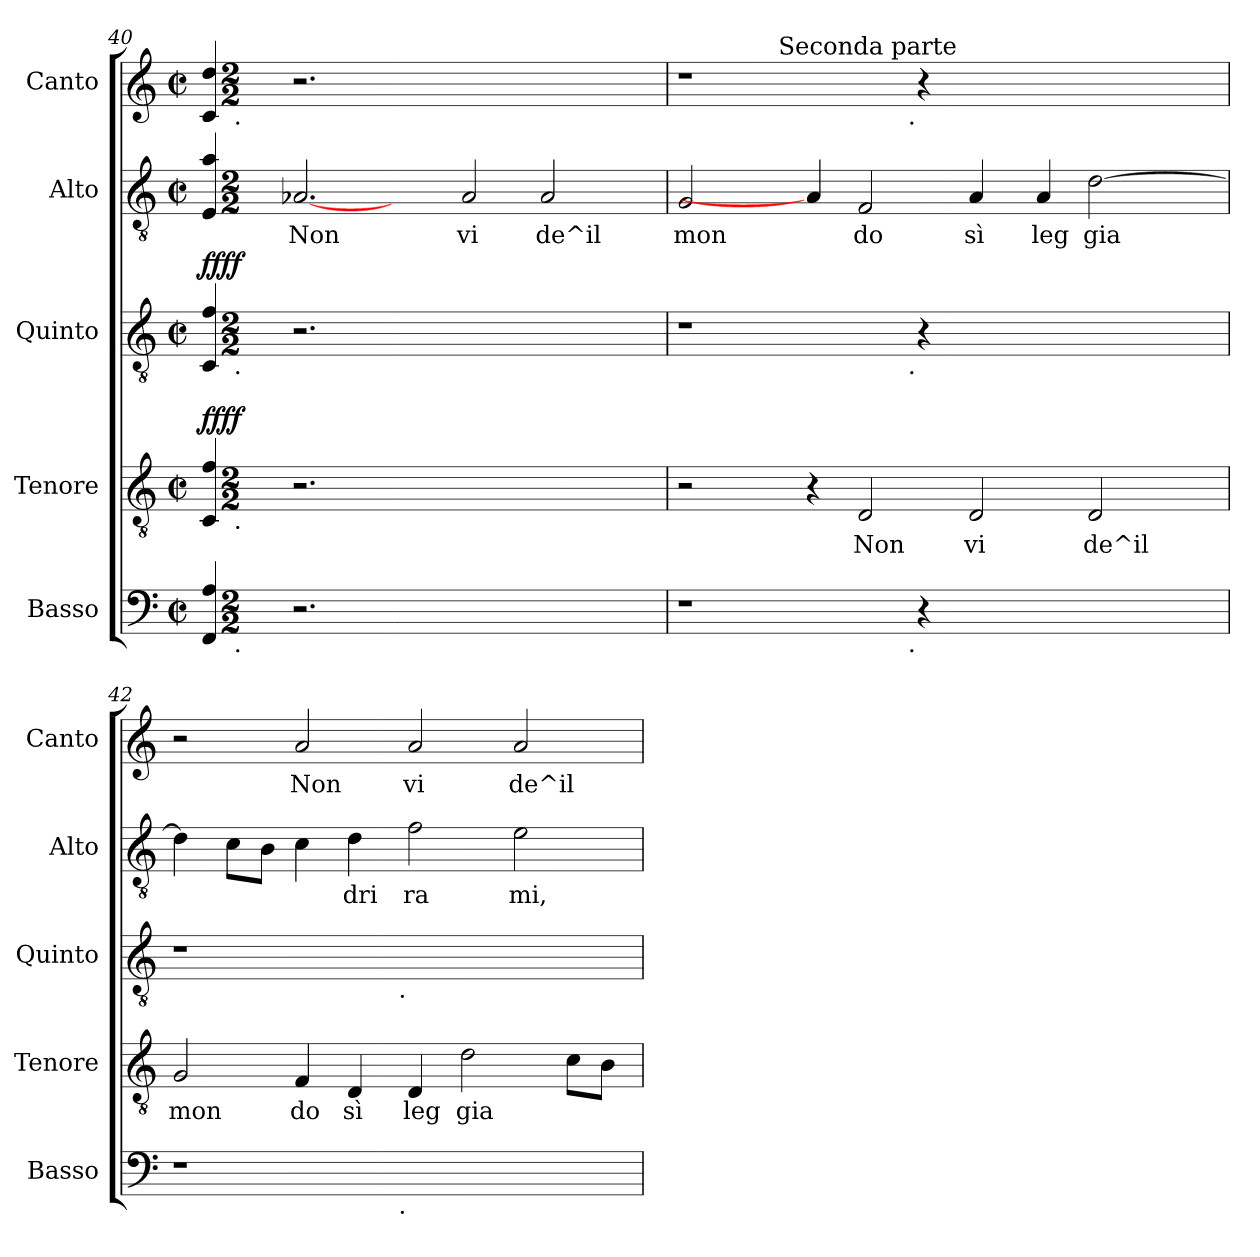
**kern	**text	**kern	**text	**dynam	**kern	**text	**dynam	**kern	**text	**kern	**text
*part5	*part5	*part4	*part4	*part4	*part3	*part3	*part3	*part2	*part2	*part1	*part1
*staff5	*staff5	*staff4	*staff4	*staff4	*staff3	*staff3	*staff3	*staff2	*staff2	*staff1	*staff1
*I"Basso	*	*I"Tenore	*	*	*I"Quinto	*	*	*I"Alto	*	*I"Canto	*
*I'Basso	*	*I'Tenore	*	*	*I'Quinto	*	*	*I'Alto	*	*I'Canto	*
!!LO:LB:g=z
*clefF4	*	*clefGv2	*	*	*clefGv2	*	*	*clefGv2	*	*clefG2	*
*k[]	*	*k[]	*	*	*k[]	*	*	*k[]	*	*k[]	*
*C:	*	*C:	*	*	*C:	*	*	*C:	*	*C:	*
*M2/2	*	*M2/2	*	*	*M2/2	*	*	*M2/2	*	*M2/2	*
*met(c|)	*	*met(c|)	*	*	*met(c|)	*	*	*met(c|)	*	*met(c|)	*
=40	=40	=40	=40	=40	=40	=40	=40	=40	=40	=40	=40
!	!	!	!	!	!	!	!	!	!	!LO:TX:b:t=b	!
!	!	!	!	!	!LO:TX:b:t=b	!	!	!	!	!	!
!	!	!LO:TX:b:t=b	!	!	!	!	!	!	!	!	!
!LO:TX:b:t=b	!	!	!	!	!	!	!	!	!	!	!
!	!LO:LY:b:cj	!	!LO:LY:b:cj	!LO:DY:b	!	!LO:LY:b:cj	!LO:DY:b	!	!LO:LY:b:cj	!	!LO:LY:b:cj
*^	*	*^	*	*	*^	*	*	*	*	*^	*
4A/ 4FF/	16..ryy	.	4f/ 4C/	16..ryy	.	ffff	4f/ 4C/	16..ryy	--	ffff	4a/ 4E/	.	4c/ 4dd/	16..ryy	.
!	!	!	!	!	!	!	!	!	!	!	!	!	!	!LO:TX:b:t=.	!
!	!	!	!	!	!	!	!	!LO:TX:b:t=.	!	!	!	!	!	!	!
!	!	!	!	!LO:TX:b:t=.	!	!	!	!	!	!	!	!	!	!	!
!	!LO:TX:b:t=.	!	!	!	!	!	!	!	!	!	!	!	!	!	!
.	1ryy	.	.	1ryy	.	.	.	1ryy	.	.	.	.	.	1ryy	.
*M2/2	*	*	*M2/2	*	*	*	*M2/2	*	*	*	*M2/2	*	*M2/2	*	*
*met(c|)	*	*	*met(c|)	*	*	*	*met(c|)	*	*	*	*met(c|)	*	*met(c|)	*	*
!	!	!	!	!	!	!	!	!	!	!	!	!LO:LY:b:cj	!	!	!
2.r	.	.	2.r	.	.	.	2.r	.	.	.	[2.A-X	Non	2.r	.	.
1ryy	.	.	1ryy	.	.	.	1ryy	.	.	.	4ryy	.	1ryy	.	.
.	1ryy	.	.	1ryy	.	.	.	1ryy	.	.	.	.	.	1ryy	.
!	!	!	!	!	!	!	!	!	!	!	!	!LO:LY:b:cj	!	!	!
.	.	.	.	.	.	.	.	.	.	.	2A-/	vi	.	.	.
!	!	!	!	!	!	!	!	!	!	!	!	!LO:LY:b:cj	!	!	!
.	.	.	.	.	.	.	.	.	.	.	2A-/	de^il	.	.	.
4ryy	.	.	4ryy	.	.	.	4ryy	.	.	.	.	.	4ryy	.	.
.	8ryy	.	.	8ryy	.	.	.	8ryy	.	.	.	.	.	8ryy	.
.	64ryy	.	.	64ryy	.	.	.	64ryy	.	.	.	.	.	64ryy	.
=41	=41	=41	=41	=41	=41	=41	=41	=41	=41	=41	=41	=41	=41	=41	=41
!	!	!	!	!	!	!	!	!	!	!	!	!LO:LY:b:cj	!	!	!
*	*	*	*v	*v	*	*	*	*	*	*	*	*	*	*^	*
1r	2ryy	.	2r	.	.	1r	2ryy	.	.	2G/	mon	1r	4ryy	2ryy	.
.	.	.	.	.	.	.	.	.	.	.	.	.	8ryy	.	.
.	.	.	.	.	.	.	.	.	.	.	.	.	32ryy	.	.
!	!	!	!	!	!	!	!	!	!	!	!	!	!LO:TX:a:t=Seconda parte	!	!
.	.	.	.	.	.	.	.	.	.	.	.	.	1ryy	.	.
.	4ryy	.	4r	.	.	.	4ryy	.	.	4A-]	.	.	.	4ryy	.
!	!	!	!	!LO:LY:b:cj	!	!	!	!	!	!	!LO:LY:b:cj	!	!	!	!
.	8...ryy	.	2D/	Non	.	.	8...ryy	.	.	2F/	do	.	.	8...ryy	.
!	!	!	!	!	!	!	!	!	!	!	!	!	!	!LO:TX:b:t=.	!
!	!	!	!	!	!	!	!LO:TX:b:t=.	!	!	!	!	!	!	!	!
!	!LO:TX:b:t=.	!	!	!	!	!	!	!	!	!	!	!	!	!	!
.	1ryy	.	.	.	.	.	1ryy	.	.	.	.	.	.	1ryy	.
4r	.	.	.	.	.	4r	.	.	.	.	.	4r	.	.	.
!	!	!	!	!LO:LY:b:cj	!	!	!	!	!	!	!LO:LY:b:cj	!	!	!	!
1ryy	.	.	2D/	vi	.	1ryy	.	.	.	4A/	sì	1ryy	.	.	.
.	.	.	.	.	.	.	.	.	.	.	.	.	2ryy	.	.
!	!	!	!	!	!	!	!	!	!	!	!LO:LY:b:cj	!	!	!	!
.	.	.	.	.	.	.	.	.	.	4A/	leg	.	.	.	.
!	!	!	!	!LO:LY:b:cj	!	!	!	!	!	!	!LO:LY:b:cj	!	!	!	!
.	.	.	2D/	de^il	.	.	.	.	.	[>2d\	gia	.	.	.	.
.	.	.	.	.	.	.	.	.	.	.	.	.	4ryy	.	.
.	4ryy	.	.	.	.	.	4ryy	.	.	.	.	.	.	4ryy	.
.	.	.	.	.	.	.	.	.	.	.	.	.	16.ryy	.	.
.	64ryy	.	.	.	.	.	64ryy	.	.	.	.	.	.	64ryy	.
=42	=42	=42	=42	=42	=42	=42	=42	=42	=42	=42	=42	=42	=42	=42	=42
!	!	!	!	!LO:LY:b:cj	!	!	!	!	!	!	!LO:LY:b:cj	!	!	!	!
*	*	*	*	*	*	*	*	*	*	*	*	*v	*v	*v	*
1r	2ryy	.	2G/	mon	.	1r	2ryy	.	.	4d\]	.	2r	.
!	!	!	!	!	!	!	!	!	!	!	!LO:LY:b:cj	!	!
.	.	.	.	.	.	.	.	.	.	8c\L	.	.	.
!	!	!	!	!	!	!	!	!	!	!	!LO:LY:b:cj	!	!
.	.	.	.	.	.	.	.	.	.	8B\J	.	.	.
!	!	!	!	!LO:LY:b:cj	!	!	!	!	!	!	!LO:LY:b:cj	!	!LO:LY:b:cj
.	4ryy	.	4F/	do	.	.	4ryy	.	.	4c\	.	2a/	Non
!	!	!	!	!LO:LY:b:cj	!	!	!	!	!	!	!LO:LY:b:cj	!	!
.	8...ryy	.	4D/	sì	.	.	8...ryy	.	.	4d\	dri	.	.
!	!	!	!	!	!	!	!LO:TX:b:t=.	!	!	!	!	!	!
!	!LO:TX:b:t=.	!	!	!	!	!	!	!	!	!	!	!	!
.	1ryy	.	.	.	.	.	1ryy	.	.	.	.	.	.
!	!	!	!	!LO:LY:b:cj	!	!	!	!	!	!	!LO:LY:b:cj	!	!LO:LY:b:cj
1ryy	.	.	4D/	leg	.	1ryy	.	.	.	2f\	ra	2a/	vi
!	!	!	!	!LO:LY:b:cj	!	!	!	!	!	!	!	!	!
.	.	.	2d\	gia	.	.	.	.	.	.	.	.	.
!	!	!	!	!	!	!	!	!	!	!	!LO:LY:b:cj	!	!LO:LY:b:cj
.	.	.	.	.	.	.	.	.	.	2e\	mi,	2a/	de^il
!	!	!	!	!LO:LY:b:cj	!	!	!	!	!	!	!	!	!
.	.	.	8c\L	.	.	.	.	.	.	.	.	.	.
!	!	!	!	!LO:LY:b:cj	!	!	!	!	!	!	!	!	!
.	.	.	8B\J	.	.	.	.	.	.	.	.	.	.
.	64ryy	.	.	.	.	.	64ryy	.	.	.	.	.	.
*v	*v	*	*	*	*	*v	*v	*	*	*	*	*	*
=	=	=	=	=	=	=	=	=	=	=	=
*-	*-	*-	*-	*-	*-	*-	*-	*-	*-	*-	*-
